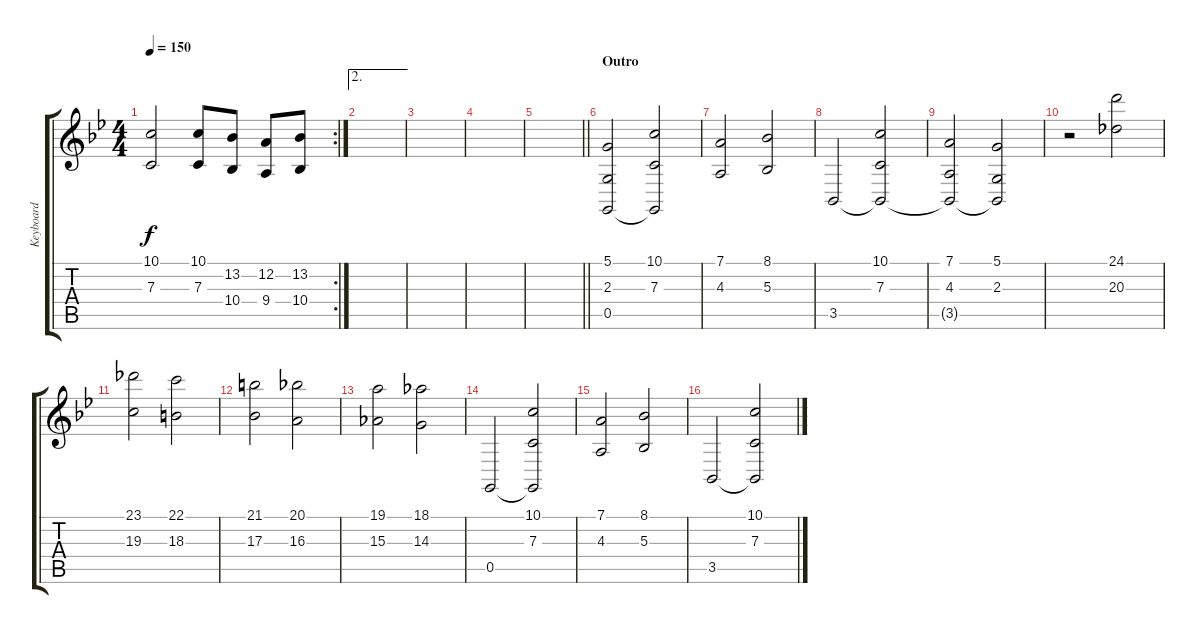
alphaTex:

\track ("Keyboard" "Keyboard") {instrument stringensemble1}
\staff {score tabs}
\tuning (D4 A3 F3 C3 G2 D2) {hide}
\rc 2
\ts (4 4)
\tempo 150
\clef g2
\ks gminor
(10.1 7.3).2{dy f} (10.1 7.3).8 (13.2 10.4).8 (12.2 9.4).8 (13.2 10.4).8 |
\ae 2
|
|
|
\barLineRight lightlight
|
\section ("" "Outro")
(5.1 2.3 0.5).2{volume 9 instrument stringensemble1} (10.1 7.3 0.5{t}).2 |
(7.1 4.3).2 (8.1 5.3).2 |
3.5.2 (10.1 7.3 3.5{t}).2 |
(7.1 4.3 3.5{t}).2 (5.1 2.3 3.5{t}).2 |
r.2 (24.1 20.3).2 |
(23.1 19.3).2 (22.1 18.3).2 |
(21.1 17.3).2 (20.1 16.3).2 |
(19.1 15.3).2 (18.1 14.3).2 |
0.5.2 (10.1 7.3 0.5{t}).2 |
(7.1 4.3).2 (8.1 5.3).2 |
3.5.2 (10.1 7.3 3.5{t}).2
